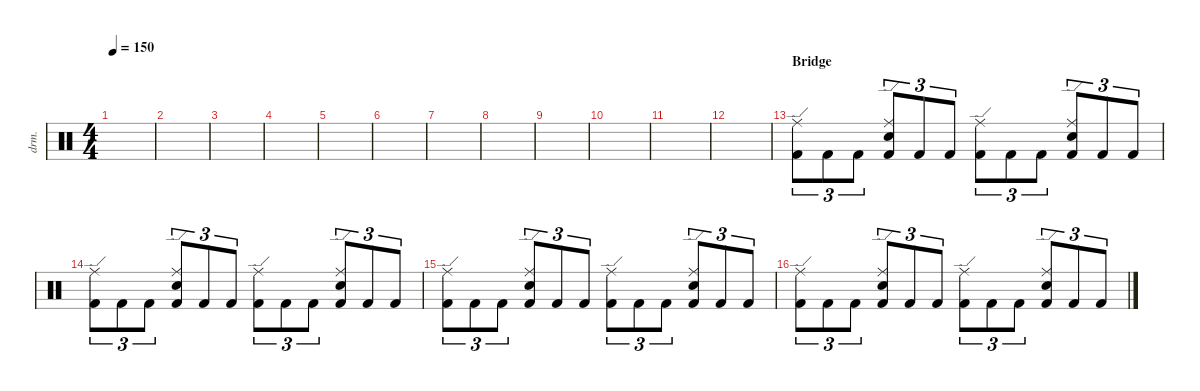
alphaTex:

\defaultSystemsLayout 4
\hideDynamics
\bracketExtendMode nobrackets
\otherSystemsTrackNameOrientation horizontal
\track ("Drumkit" "drm.") {solo instrument percussion}
\staff {score}
\articulation defaults
\ts (4 4)
\beaming (8 2 2 2 2)
\tempo 150
\clef neutral
\ks aminor
|
|
|
|
|
|
|
|
|
|
|
|
\section ("" "Bridge")
\scale
1.06666 ("Kick (hit) 2" "Ride (edge)").8{tu (3 2) beam Down} "Kick (hit) 2".8{tu (3 2) beam Down} "Kick (hit) 2".8{tu (3 2) beam Down} ("Kick (hit) 2" "Snare (hit) 2" "Ride (edge)").8{tu (3 2) beam Up} "Kick (hit) 2".8{tu (3 2) beam Up} "Kick (hit) 2".8{tu (3 2) beam Up} ("Kick (hit) 2" "Ride (edge)").8{tu (3 2) beam Down} "Kick (hit) 2".8{tu (3 2) beam Down} "Kick (hit) 2".8{tu (3 2) beam Down} ("Kick (hit) 2" "Snare (hit) 2" "Ride (edge)").8{tu (3 2) beam Up} "Kick (hit) 2".8{tu (3 2) beam Up} "Kick (hit) 2".8{tu (3 2) beam Up} |
\scale
0.977779 ("Kick (hit) 2" "Ride (edge)").8{tu (3 2) beam Down} "Kick (hit) 2".8{tu (3 2) beam Down} "Kick (hit) 2".8{tu (3 2) beam Down} ("Kick (hit) 2" "Snare (hit) 2" "Ride (edge)").8{tu (3 2) beam Up} "Kick (hit) 2".8{tu (3 2) beam Up} "Kick (hit) 2".8{tu (3 2) beam Up} ("Kick (hit) 2" "Ride (edge)").8{tu (3 2) beam Down} "Kick (hit) 2".8{tu (3 2) beam Down} "Kick (hit) 2".8{tu (3 2) beam Down} ("Kick (hit) 2" "Snare (hit) 2" "Ride (edge)").8{tu (3 2) beam Up} "Kick (hit) 2".8{tu (3 2) beam Up} "Kick (hit) 2".8{tu (3 2) beam Up} |
\scale
0.977779 ("Kick (hit) 2" "Ride (edge)").8{tu (3 2) beam Down} "Kick (hit) 2".8{tu (3 2) beam Down} "Kick (hit) 2".8{tu (3 2) beam Down} ("Kick (hit) 2" "Snare (hit) 2" "Ride (edge)").8{tu (3 2) beam Up} "Kick (hit) 2".8{tu (3 2) beam Up} "Kick (hit) 2".8{tu (3 2) beam Up} ("Kick (hit) 2" "Ride (edge)").8{tu (3 2) beam Down} "Kick (hit) 2".8{tu (3 2) beam Down} "Kick (hit) 2".8{tu (3 2) beam Down} ("Kick (hit) 2" "Snare (hit) 2" "Ride (edge)").8{tu (3 2) beam Up} "Kick (hit) 2".8{tu (3 2) beam Up} "Kick (hit) 2".8{tu (3 2) beam Up} |
\scale
0.977779 ("Kick (hit) 2" "Ride (edge)").8{tu (3 2) beam Down} "Kick (hit) 2".8{tu (3 2) beam Down} "Kick (hit) 2".8{tu (3 2) beam Down} ("Kick (hit) 2" "Snare (hit) 2" "Ride (edge)").8{tu (3 2) beam Up} "Kick (hit) 2".8{tu (3 2) beam Up} "Kick (hit) 2".8{tu (3 2) beam Up} ("Kick (hit) 2" "Ride (edge)").8{tu (3 2) beam Down} "Kick (hit) 2".8{tu (3 2) beam Down} "Kick (hit) 2".8{tu (3 2) beam Down} ("Kick (hit) 2" "Snare (hit) 2" "Ride (edge)").8{tu (3 2) beam Up} "Kick (hit) 2".8{tu (3 2) beam Up} "Kick (hit) 2".8{tu (3 2) beam Up}
